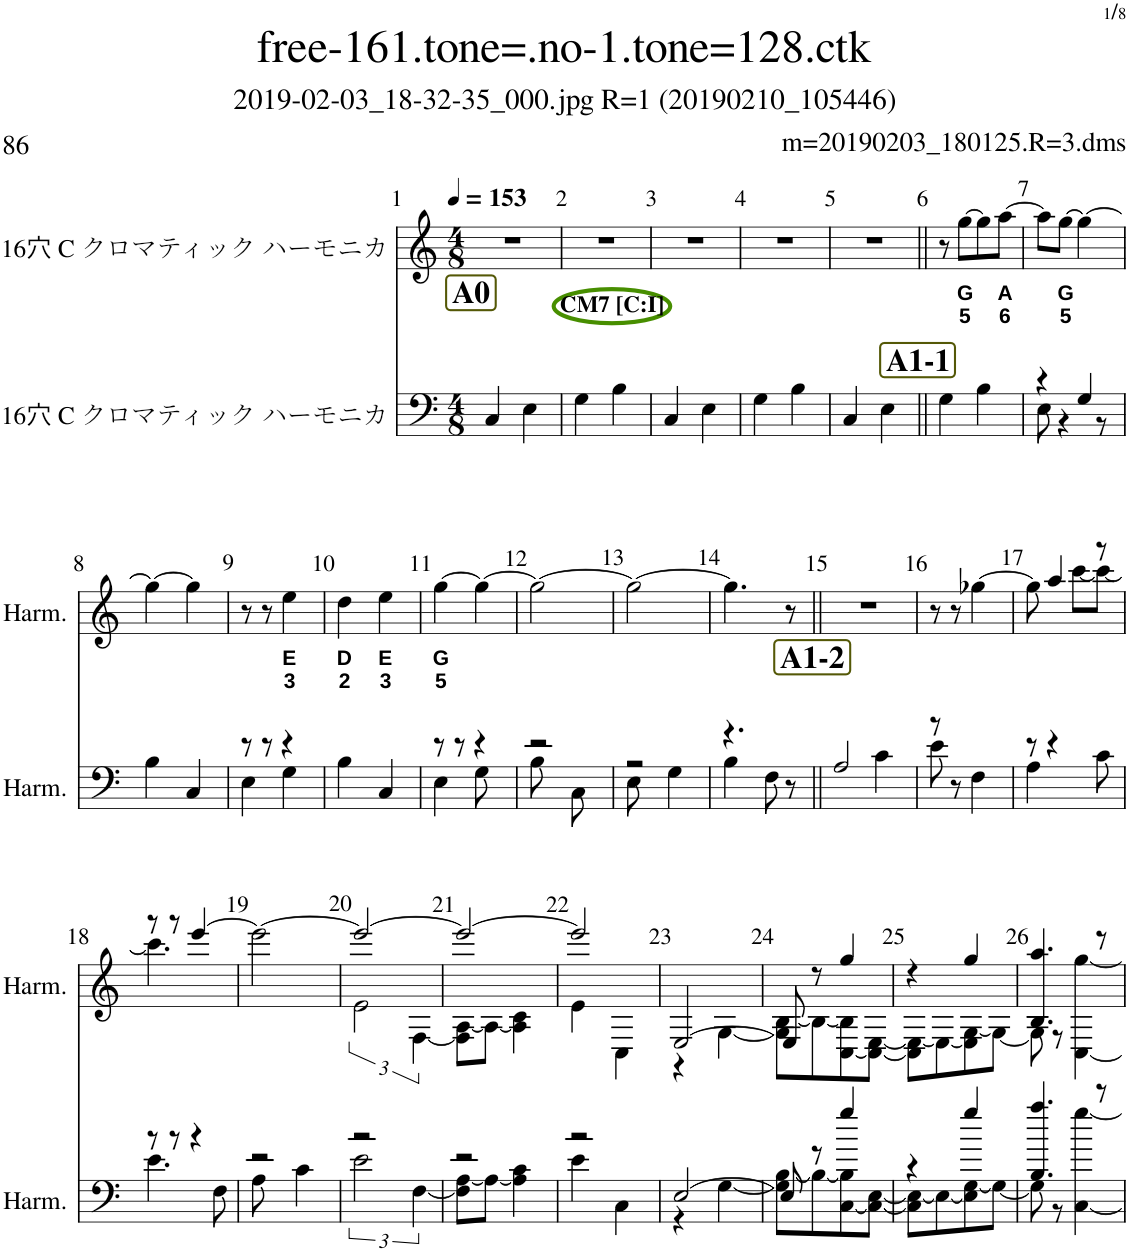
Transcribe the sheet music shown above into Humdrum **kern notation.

**kern	**kern	**text	**text
*part2	*part1	*part1	*part1
*staff2	*staff1	*staff1	*staff1
*I"16穴 C クロマティック ハーモニカ	*I"16穴 C クロマティック ハーモニカ	*	*
*clefF4	*clefG2	*	*
*k[]	*k[]	*	*
*M4/8	*M4/8	*	*
*MM153	*MM153	*	*
!!LO:REH:place=s1:b:B:cj:fs=15:t=A0
=1	=1	=1	=1
!	!LO:TX:b:B:t=CM7 [C&colon;I]	!	!
4C/	2r	.	.
4E\	.	.	.
=2	=2	=2	=2
4G\	2r	.	.
4B\	.	.	.
=3	=3	=3	=3
4C/	2r	.	.
4E\	.	.	.
=4	=4	=4	=4
4G\	2r	.	.
4B\	.	.	.
=5	=5	=5	=5
4C/	2r	.	.
4E\	.	.	.
!!LO:REH:place=s1:b:B:cj:fs=15:t=A1-1
=6||	=6||	=6||	=6||
4G\	8r	.	.
!	!	!LO:LY:b	!LO:LY:b
.	[8gg\L	G	5
4B\	8gg\]	.	.
!	!	!LO:LY:b	!LO:LY:b
.	[8aa\J	A	6
=7	=7	=7	=7
*^	*	*	*
4r	8E\	8aa\L]	.	.
!	!	!	!LO:LY:b	!LO:LY:b
.	4r	[8gg\J	G	5
4G/	.	4gg\_	.	.
.	8r	.	.	.
*v	*v	*	*	*
!!LO:LB:g=z
=8	=8	=8	=8
4B\	4gg\_	.	.
4C/	4gg\]	.	.
=9	=9	=9	=9
*^	*	*	*
8r	4E\	8r	.	.
8r	.	8r	.	.
!	!	!	!LO:LY:b	!LO:LY:b
4r	4G\	4ee\	E	3
=10	=10	=10	=10	=10
!	!	!	!LO:LY:b	!LO:LY:b
*v	*v	*	*	*
4B\	4dd\	D	2
!	!	!LO:LY:b	!LO:LY:b
4C/	4ee\	E	3
=11	=11	=11	=11
*^	*	*	*
!	!	!	!LO:LY:b	!LO:LY:b
8r	4E\	[4gg\	G	5
8r	.	.	.	.
4r	8G\	4gg\_	.	.
.	8ryy	.	.	.
=12	=12	=12	=12	=12
2r	8B\	2gg\_	.	.
.	8ryy	.	.	.
.	8C\	.	.	.
.	8ryy	.	.	.
=13	=13	=13	=13	=13
2r	8E\	2gg\_	.	.
.	8ryy	.	.	.
.	4G\	.	.	.
=14	=14	=14	=14	=14
4.r	4B\	4.gg\]	.	.
.	8F\	.	.	.
8r	8ryy	8r	.	.
!!LO:REH:place=s1:b:B:cj:fs=15:t=A1-2
=15||	=15||	=15||	=15||	=15||
2A/	4ryy	2r	.	.
.	4c\	.	.	.
=16	=16	=16	=16	=16
8r	8e\	8r	.	.
8r	4.ryy	8r	.	.
4F\	.	[4gg-X\	.	.
=17	=17	=17	=17	=17
*	*	*^	*	*
8r	4A\	8gg-\]	4ryy	.	.
4r	.	4aa/	.	.	.
.	4ryy	.	[8ccc\L	.	.
8c\	.	8r	8ccc\J_	.	.
!!LO:LB:g=z	!!
=18	=18	=18	=18	=18	=18
8r	4.e\	8r	4.ccc\]	.	.
8r	.	8r	.	.	.
4r	.	[4eee/	.	.	.
.	8F\	.	8ryy	.	.
*	*	*v	*v	*	*
=19	=19	=19	=19	=19
2r	8A\	2eee\_	.	.
.	8ryy	.	.	.
.	4c\	.	.	.
=20	=20	=20	=20	=20
*	*	*^	*	*
2r	3e\	2eee/_	3e\	.	.
.	[6F\	.	[6F\	.	.
=21	=21	=21	=21	=21	=21
2r	8F\] [8A\L	2eee/_	8F\] [8A\L	.	.
.	8A\J_	.	8A\J_	.	.
.	4A\] 4c\	.	4A\] 4c\	.	.
=22	=22	=22	=22	=22	=22
2r	4e\	2eee/]	4e\	.	.
.	4C\	.	4C\	.	.
=23	=23	=23	=23	=23	=23
[2E/	4r	[2E/	4r	.	.
.	[4G\	.	[4G\	.	.
=24	=24	=24	=24	=24	=24
8E/]	8G\] [8B\L	8E/]	8G\] [8B\L	.	.
8r	8B\_	8r	8B\_	.	.
4gg/	[8C\ 8B\]	4gg/	[8C\ 8B\]	.	.
.	8C\_ [8E\J	.	8C\_ [8E\J	.	.
=25	=25	=25	=25	=25	=25
4r	8C\] 8E\_L	4r	8C\] 8E\_L	.	.
.	8E\_	.	8E\_	.	.
4gg/	8E\] [8G\	4gg/	8E\] [8G\	.	.
.	8G\J_	.	8G\J_	.	.
=26	=26	=26	=26	=26	=26
4.B/ 4.aa/	8G\]	4.B/ 4.aa/	8G\]	.	.
.	8r	.	8r	.	.
.	[4C\ [4gg\	.	[4C\ [4gg\	.	.
8r	.	8r	.	.	.
*v	*v	*	*	*	*
*	*v	*v	*	*
=	=	=	=
*-	*-	*-	*-
